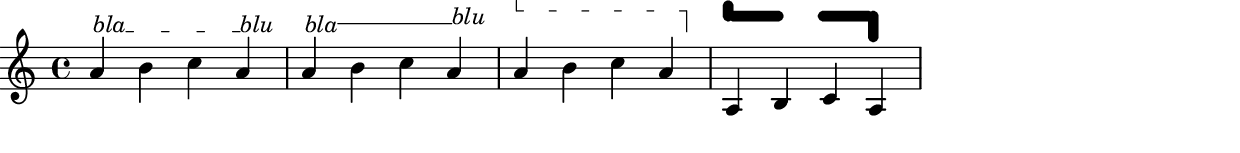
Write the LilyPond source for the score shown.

%% Generated by lilypond-book
%% Options: [exampleindent=10.16\mm,indent=0\mm,line-width=160\mm,paper-height=845.047\pt,paper-width=597.508\pt,papersize='(cons (* 597.508 pt) (* 845.047 pt))]
\include "lilypond-book-preamble.ly"


% ****************************************************************
% Start cut-&-pastable-section
% ****************************************************************

#(ly:set-option 'eps-box-padding 3.000000)



\paper {
  #(set-paper-size '(cons (* 597.508 pt) (* 845.047 pt)))
  indent = 0\mm
  line-width = 160\mm
  % offset the left padding, also add 1mm as lilypond creates cropped
  % images with a little space on the right
  line-width = #(- line-width (* mm  3.000000) (* mm 1))
}

\layout {
  
}




% ****************************************************************
% ly snippet:
% ****************************************************************
\sourcefilename "snippets/creating-text-spanners.ly"
\sourcefileline 0
%% DO NOT EDIT this file manually; it was automatically
%% generated from the LilyPond Wiki
%% (https://wiki.lilypond.community).
%%
%% Make any changes in the Wiki itself, or in
%% `Documentation/snippets/new/`, then run
%% `scripts/auxiliar/makelsr.pl`.
%%
%% This file is in the public domain.

\version "2.24.0"

\header {
%% Translation of GIT committish: a8a85e19654e46d725563e6deba44083ef137a2c
  texidocja = "
@code{\\startTextSpan} と @code{\\stopTextSpan} コマンドは、@c
ペダル記号やオッターバのようにテキスト スパナを容易に作成できます。@c
@code{TextSpanner} オブジェクトのプロパティをオーバライドすることで、@c
出力を変更することができます。
"
  doctitleja = "テキスト スパナを作成する"

%% Translation of GIT committish: 41a008e75e2fe29536406cdf0d71c32a4606f2b8
  texidocfr = "
Les commandes @code{\\startTextSpan} et @code{\\stopTextSpan} permettent
d'ajouter une ligne de prolongation aux indications textuelles, à
l'instar des indications de pédale ou d'octaviation.  Jouer sur les
propriétés de l'objet @code{TextSpanner} permet d'en modifier le rendu.
"

  doctitlefr = "Création d'extensions de texte"

%% Translation of GIT committish: b35da384a3367d8ee49a28f697c0ae8fb88b2e1e
  texidoces = "
Las instrucciones @code{\\startTextSpan} y @code{\\stopTextSpan}
permiten la creación de elementos de extensión textuales tan
fácilmente como indicaciones de pedal u
octavaciones. Sobreescribimos ciertas propiedades del objeto
@code{TextSpanner} para modificar su salida.

"
  doctitlees = "Crear elementos de extensión textuales"

%% Translation of GIT committish: 8ffecf6be17c6ec2ff87cf31873121a8cce29b09
  texidocca = "
Les ordres @code{\\startTextSpan} i @code{\\stopTextSpan}
permeten la creació d'elements d'extensió textuals tan
fàcilment com indicacions de pedal o octavacions.  Sobreescrivim
certes propietats de l'object @code{TextSpanner} per modificar
la seva sortida.

"
  doctitleca = "Crear elements de extensió textuals"

  categories = "Expressive marks, Text, Tweaks and overrides"

  texidoc = "
The @code{\\startTextSpan} and @code{\\stopTextSpan} commands allow the
creation of text spanners as easily as pedal indications or
octavations. Override some properties of the @code{TextSpanner} object
to modify its output.
"

  doctitle = "Creating text spanners"
} % begin verbatim


\paper { ragged-right = ##f }

\relative c'' {
  \override TextSpanner.bound-details.left.text = #"bla"
  \override TextSpanner.bound-details.right.text = #"blu"
  a4 \startTextSpan
  b4 c
  a4 \stopTextSpan

  \override TextSpanner.style = #'line
  \once \override TextSpanner.bound-details.left.stencil-align-dir-y = #CENTER
  a4 \startTextSpan
  b4 c
  a4 \stopTextSpan

  \override TextSpanner.style = #'dashed-line
  \override TextSpanner.bound-details.left.text =
    \markup { \draw-line #'(0 . 1) }
  \override TextSpanner.bound-details.right.text =
    \markup { \draw-line #'(0 . -2) }
  \once \override TextSpanner.bound-details.right.padding = #-2

  a4 \startTextSpan
  b4 c
  a4 \stopTextSpan

  \set Staff.middleCPosition = #-13
  \override TextSpanner.dash-period = #10
  \override TextSpanner.dash-fraction = #0.5
  \override TextSpanner.thickness = #10
  a4 \startTextSpan
  b4 c
  a4 \stopTextSpan
}



% ****************************************************************
% end ly snippet
% ****************************************************************
